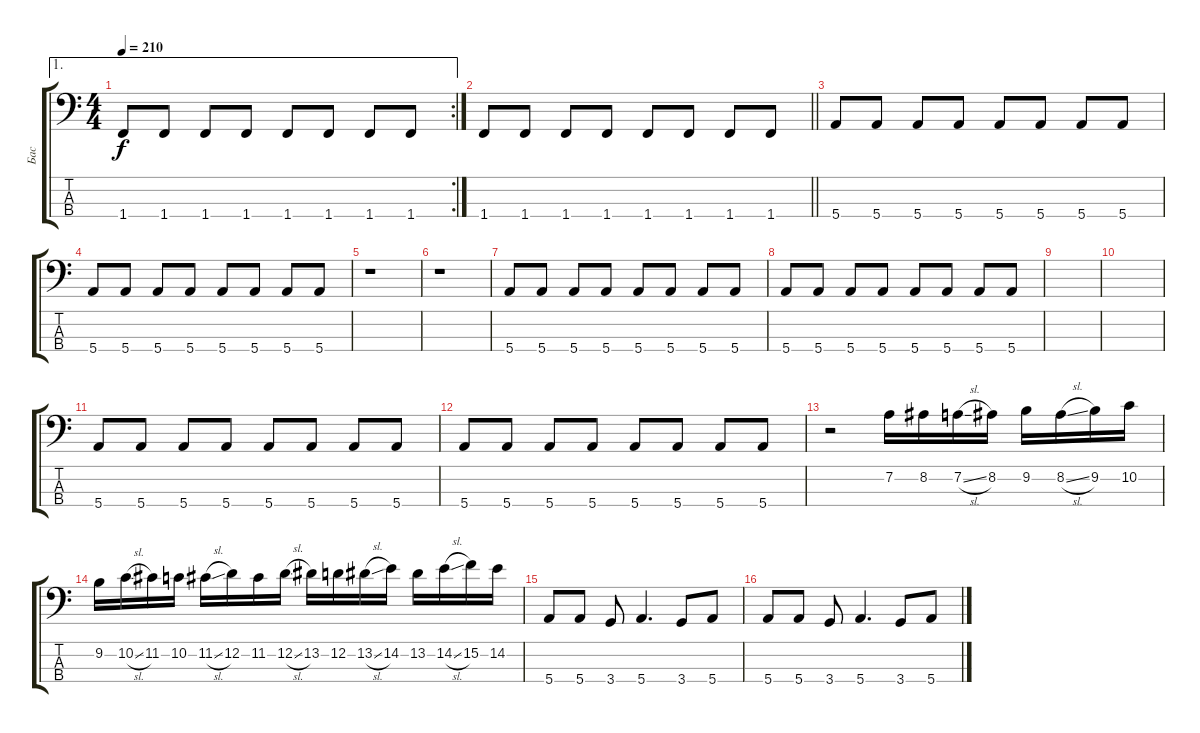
\track ("Бас" "Бас") {instrument electricbasspick}
\staff {score tabs}
\tuning (G2 D2 A1 E1) {hide}
\ae 1
\rc 2
\ts (4 4)
\tempo 210
\clef f4
\ks c
1.4.8{dy f} 1.4.8 1.4.8 1.4.8 1.4.8 1.4.8 1.4.8 1.4.8 |
\barLineRight lightlight
1.4.8 1.4.8 1.4.8 1.4.8 1.4.8 1.4.8 1.4.8 1.4.8 |
5.4.8 5.4.8 5.4.8 5.4.8 5.4.8 5.4.8 5.4.8 5.4.8 |
5.4.8 5.4.8 5.4.8 5.4.8 5.4.8 5.4.8 5.4.8 5.4.8 |
r.1 |
r.1 |
5.4.8 5.4.8 5.4.8 5.4.8 5.4.8 5.4.8 5.4.8 5.4.8 |
5.4.8 5.4.8 5.4.8 5.4.8 5.4.8 5.4.8 5.4.8 5.4.8 |
|
|
5.4.8 5.4.8 5.4.8 5.4.8 5.4.8 5.4.8 5.4.8 5.4.8 |
5.4.8 5.4.8 5.4.8 5.4.8 5.4.8 5.4.8 5.4.8 5.4.8 |
r.2{volume 8} 7.2.16 8.2.16 7.2{sl}.16 8.2.16 9.2.16 8.2{sl}.16 9.2.16 10.2.16 |
9.2.16 10.2{sl}.16 11.2.16 10.2.16 11.2{sl}.16 12.2.16 11.2.16 12.2{sl}.16 13.2.16 12.2.16 13.2{sl}.16 14.2.16 13.2.16 14.2{sl}.16 15.2.16 14.2.16 |
5.4.8{volume 13} 5.4.8 3.4.8 5.4.4{d} 3.4.8 5.4.8 |
5.4.8 5.4.8 3.4.8 5.4.4{d} 3.4.8 5.4.8
